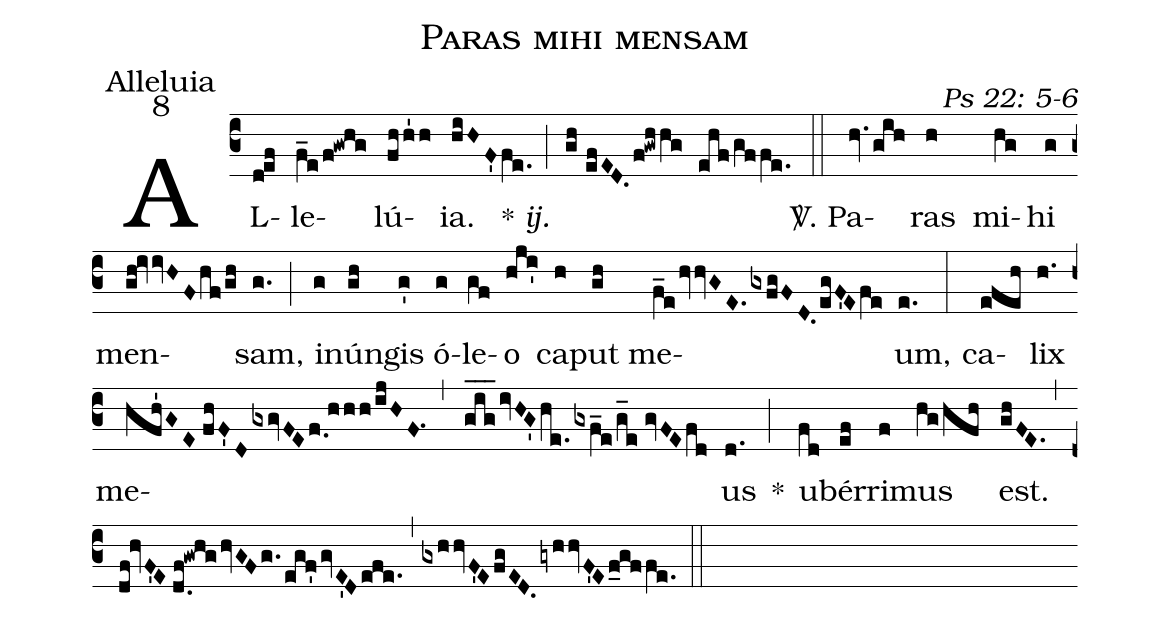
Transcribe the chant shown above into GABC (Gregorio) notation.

name: Paras mihi mensam;
office-part: Alleluia;
mode: 8;
commentary: Ps 22: 5-6;
%%
(c3) AL(d!ef)le(f_e/f!gwhg)lú(fhh'1h)ia.(hiHF'fe.) {*} <i>ij.</i>(;) (gh//efED.f!gwhhg ehf/gffe.) (::)
<sp>V/</sp>. Pa(hv.gih)ras(h) mi(hg)hi(g) men(gh!ivvHFhf/gh)sam,(g.) (;) in(g)ún(gh)gis(g') ó(g)le(gf)o(hji') ca(h)put(gh) me(f_ehvvGE.gxfgFD.egF'Efe)um,(e.) (:)
ca(efeh)lix(h.) me(hfh'GE//fhF'DgxgvFEf.0!hhh/ijHF.1,g_i_g_ivHG'he.gxf_e/g_e//gvFEfd)us(d.) *(;) u(fd)bér(ef)ri(f)mus(hg/hfh) est.(ghFE.) (,) (df!hvF'E//d.0f!gwhghvGFg./egf'gvE'Defe.) (,) (gxhhvF'EfgED.gyhhvF'Ef_gffe.) (::)
